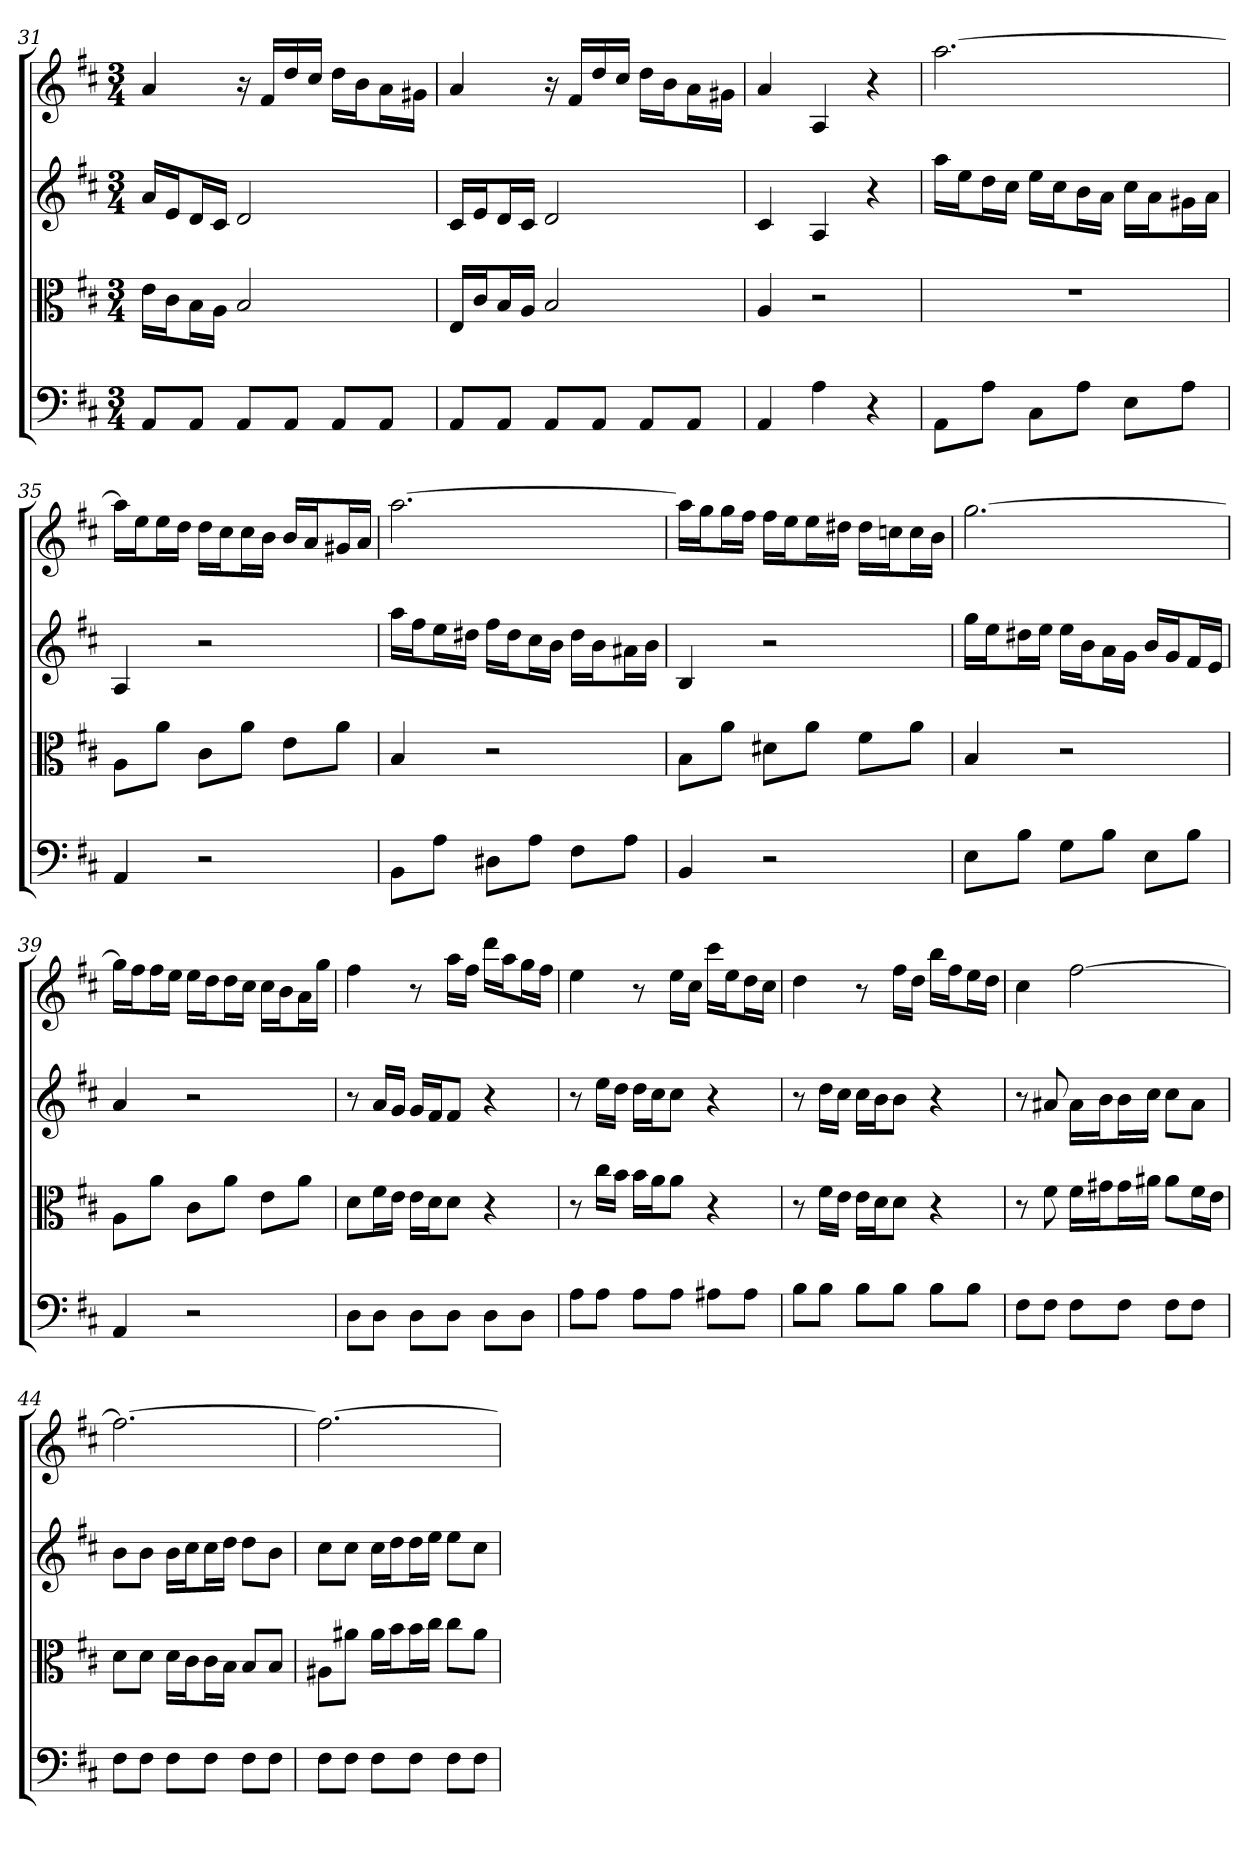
**kern	**kern	**kern	**kern
*part4	*part3	*part2	*part1
*staff4	*staff3	*staff2	*staff1
*clefF4	*clefC3	*clefG2	*clefG2
*k[f#c#]	*k[f#c#]	*k[f#c#]	*k[f#c#]
*D:	*D:	*D:	*D:
*M3/4	*M3/4	*M3/4	*M3/4
=31	=31	=31	=31
8AA/L	16e\LL	16a/LL	4a
.	16c#\J	16e/J	.
8AA/J	16B\L	16d/L	.
.	16A\JJ	16c#/JJ	.
8AA/L	2B	2d	16r
.	.	.	16f#/LL
8AA/J	.	.	16dd/
.	.	.	16cc#/JJ
8AA/L	.	.	16dd\LL
.	.	.	16b\J
8AA/J	.	.	16a\L
.	.	.	16g#X\JJ
=32	=32	=32	=32
8AA/L	16E/LL	16c#/LL	4a
.	16c#/J	16e/J	.
8AA/J	16B/L	16d/L	.
.	16A/JJ	16c#/JJ	.
8AA/L	2B	2d	16r
.	.	.	16f#/LL
8AA/J	.	.	16dd/
.	.	.	16cc#/JJ
8AA/L	.	.	16dd\LL
.	.	.	16b\J
8AA/J	.	.	16a\L
.	.	.	16g#X\JJ
=33	=33	=33	=33
4AA	4A	4c#	4a
4A	2r	4A	4A
4r	.	4r	4r
=34	=34	=34	=34
8AA\L	2.r	16aa\LL	[2.aa
.	.	16ee\J	.
8A\J	.	16dd\L	.
.	.	16cc#\JJ	.
8C#\L	.	16ee\LL	.
.	.	16cc#\J	.
8A\J	.	16b\L	.
.	.	16a\JJ	.
8E\L	.	16cc#\LL	.
.	.	16a\J	.
8A\J	.	16g#X\L	.
.	.	16a\JJ	.
=35	=35	=35	=35
4AA	8A\L	4A	16aa\LL]
.	.	.	16ee\J
.	8a\J	.	16ee\L
.	.	.	16dd\JJ
2r	8c#\L	2r	16dd\LL
.	.	.	16cc#\J
.	8a\J	.	16cc#\L
.	.	.	16b\JJ
.	8e\L	.	16b/LL
.	.	.	16a/J
.	8a\J	.	16g#X/L
.	.	.	16a/JJ
=36	=36	=36	=36
8BB\L	4B	16aa\LL	[2.aa
.	.	16ff#\J	.
8A\J	.	16ee\L	.
.	.	16dd#X\JJ	.
8D#X\L	2r	16ff#\LL	.
.	.	16dd#\J	.
8A\J	.	16cc#\L	.
.	.	16b\JJ	.
8F#\L	.	16dd#\LL	.
.	.	16b\J	.
8A\J	.	16a#X\L	.
.	.	16b\JJ	.
=37	=37	=37	=37
4BB	8B\L	4B	16aa\LL]
.	.	.	16gg\J
.	8a\J	.	16gg\L
.	.	.	16ff#\JJ
2r	8d#X\L	2r	16ff#\LL
.	.	.	16ee\J
.	8a\J	.	16ee\L
.	.	.	16dd#X\JJ
.	8f#\L	.	16dd#\LL
.	.	.	16ccn\J
.	8a\J	.	16cc\L
.	.	.	16b\JJ
=38	=38	=38	=38
8E\L	4B	16gg\LL	[2.gg
.	.	16ee\J	.
8B\J	.	16dd#X\L	.
.	.	16ee\JJ	.
8G\L	2r	16ee\LL	.
.	.	16b\J	.
8B\J	.	16a\L	.
.	.	16g\JJ	.
8E\L	.	16b/LL	.
.	.	16g/J	.
8B\J	.	16f#/L	.
.	.	16e/JJ	.
=39	=39	=39	=39
4AA	8A\L	4a	16gg\LL]
.	.	.	16ff#\J
.	8a\J	.	16ff#\L
.	.	.	16ee\JJ
2r	8c#\L	2r	16ee\LL
.	.	.	16dd\J
.	8a\J	.	16dd\L
.	.	.	16cc#\JJ
.	8e\L	.	16cc#\LL
.	.	.	16b\J
.	8a\J	.	16a\L
.	.	.	16gg\JJ
=40	=40	=40	=40
8D\L	8d\L	8r	4ff#
8D\J	16f#\L	16a/LL	.
.	16e\JJ	16g/JJ	.
8D\L	16e\LL	16g/LL	8r
.	16d\J	16f#/J	.
8D\J	8d\J	8f#/J	16aa\LL
.	.	.	16ff#\JJ
8D\L	4r	4r	16ddd\LL
.	.	.	16aa\J
8D\J	.	.	16gg\L
.	.	.	16ff#\JJ
=41	=41	=41	=41
8A\L	8r	8r	4ee
8A\J	16cc#\LL	16ee\LL	.
.	16b\JJ	16dd\JJ	.
8A\L	16b\LL	16dd\LL	8r
.	16a\J	16cc#\J	.
8A\J	8a\J	8cc#\J	16ee\LL
.	.	.	16cc#\JJ
8A#X\L	4r	4r	16ccc#\LL
.	.	.	16ee\J
8A#\J	.	.	16dd\L
.	.	.	16cc#\JJ
=42	=42	=42	=42
8B\L	8r	8r	4dd
8B\J	16f#\LL	16dd\LL	.
.	16e\JJ	16cc#\JJ	.
8B\L	16e\LL	16cc#\LL	8r
.	16d\J	16b\J	.
8B\J	8d\J	8b\J	16ff#\LL
.	.	.	16dd\JJ
8B\L	4r	4r	16bb\LL
.	.	.	16ff#\J
8B\J	.	.	16ee\L
.	.	.	16dd\JJ
=43	=43	=43	=43
8F#\L	8r	8r	4cc#
8F#\J	8f#	8a#X	.
8F#\L	16f#\LL	16a#\LL	[2ff#
.	16g#X\J	16b\J	.
8F#\J	16g#\L	16b\L	.
.	16a#X\JJ	16cc#\JJ	.
8F#\L	8a#\L	8cc#\L	.
8F#\J	16f#\L	8a#\J	.
.	16e\JJ	.	.
=44	=44	=44	=44
8F#\L	8d\L	8b\L	2.ff#_
8F#\J	8d\J	8b\J	.
8F#\L	16d\LL	16b\LL	.
.	16c#\J	16cc#\J	.
8F#\J	16c#\L	16cc#\L	.
.	16B\JJ	16dd\JJ	.
8F#\L	8B/L	8dd\L	.
8F#\J	8B/J	8b\J	.
=45	=45	=45	=45
8F#\L	8A#X\L	8cc#\L	2.ff#_
8F#\J	8a#X\J	8cc#\J	.
8F#\L	16a#\LL	16cc#\LL	.
.	16b\J	16dd\J	.
8F#\J	16b\L	16dd\L	.
.	16cc#\JJ	16ee\JJ	.
8F#\L	8cc#\L	8ee\L	.
8F#\J	8a#\J	8cc#\J	.
=	=	=	=
*-	*-	*-	*-
